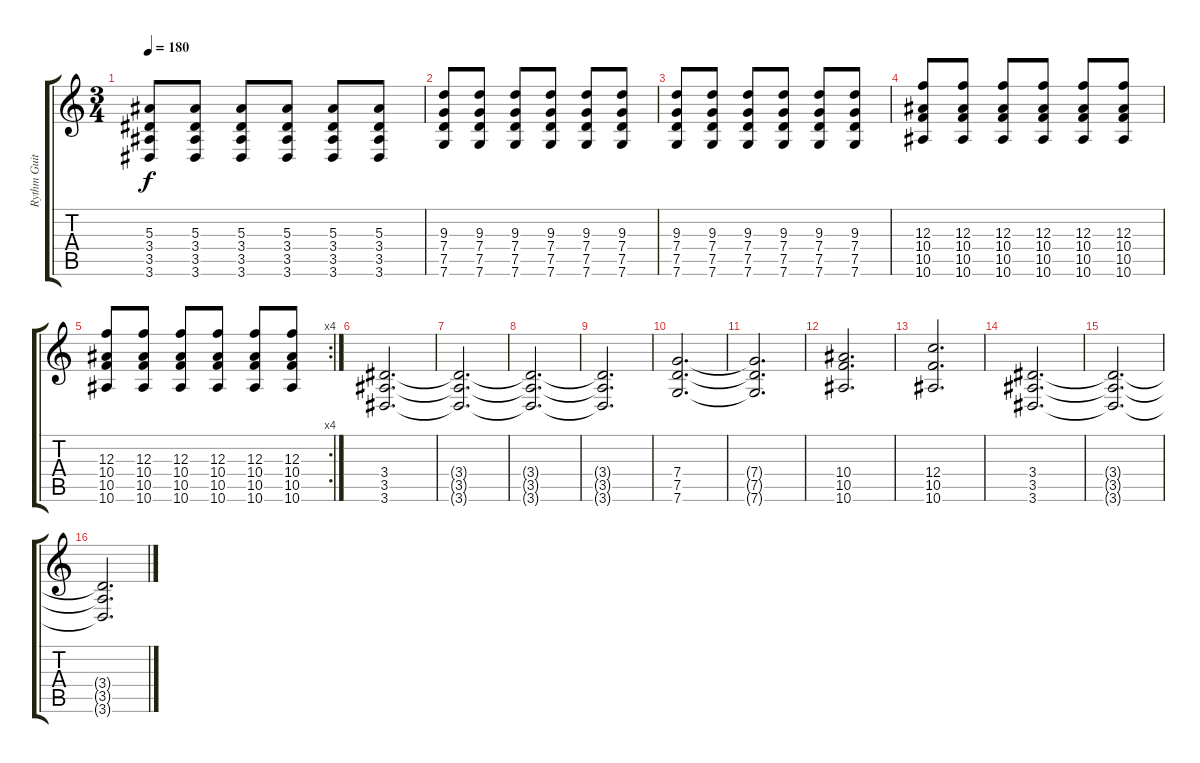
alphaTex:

\track ("Rythm Guitar" "Rythm Guit") {instrument distortionguitar}
\staff {score tabs}
\tuning (D4 A3 F3 C3 G2 C2) {hide}
\ts (3 4)
\tempo 180
\clef g2
\ks c
(5.3 3.4 3.5 3.6).8{dy f} (5.3 3.4 3.5 3.6).8 (5.3 3.4 3.5 3.6).8 (5.3 3.4 3.5 3.6).8 (5.3 3.4 3.5 3.6).8 (5.3 3.4 3.5 3.6).8 |
(9.3 7.4 7.5 7.6).8 (9.3 7.4 7.5 7.6).8 (9.3 7.4 7.5 7.6).8 (9.3 7.4 7.5 7.6).8 (9.3 7.4 7.5 7.6).8 (9.3 7.4 7.5 7.6).8 |
(9.3 7.4 7.5 7.6).8 (9.3 7.4 7.5 7.6).8 (9.3 7.4 7.5 7.6).8 (9.3 7.4 7.5 7.6).8 (9.3 7.4 7.5 7.6).8 (9.3 7.4 7.5 7.6).8 |
(12.3 10.4 10.5 10.6).8 (12.3 10.4 10.5 10.6).8 (12.3 10.4 10.5 10.6).8 (12.3 10.4 10.5 10.6).8 (12.3 10.4 10.5 10.6).8 (12.3 10.4 10.5 10.6).8 |
\rc 4
(12.3 10.4 10.5 10.6).8 (12.3 10.4 10.5 10.6).8 (12.3 10.4 10.5 10.6).8 (12.3 10.4 10.5 10.6).8 (12.3 10.4 10.5 10.6).8 (12.3 10.4 10.5 10.6).8 |
(3.4 3.5 3.6).2{d} |
(3.4{t} 3.5{t} 3.6{t}).2{d} |
(3.4{t} 3.5{t} 3.6{t}).2{d} |
(3.4{t} 3.5{t} 3.6{t}).2{d} |
(7.4 7.5 7.6).2{d} |
(7.4{t} 7.5{t} 7.6{t}).2{d} |
(10.4 10.5 10.6).2{d} |
(12.4 10.5 10.6).2{d} |
(3.4 3.5 3.6).2{d} |
(3.4{t} 3.5{t} 3.6{t}).2{d} |
(3.4{t} 3.5{t} 3.6{t}).2{d}
